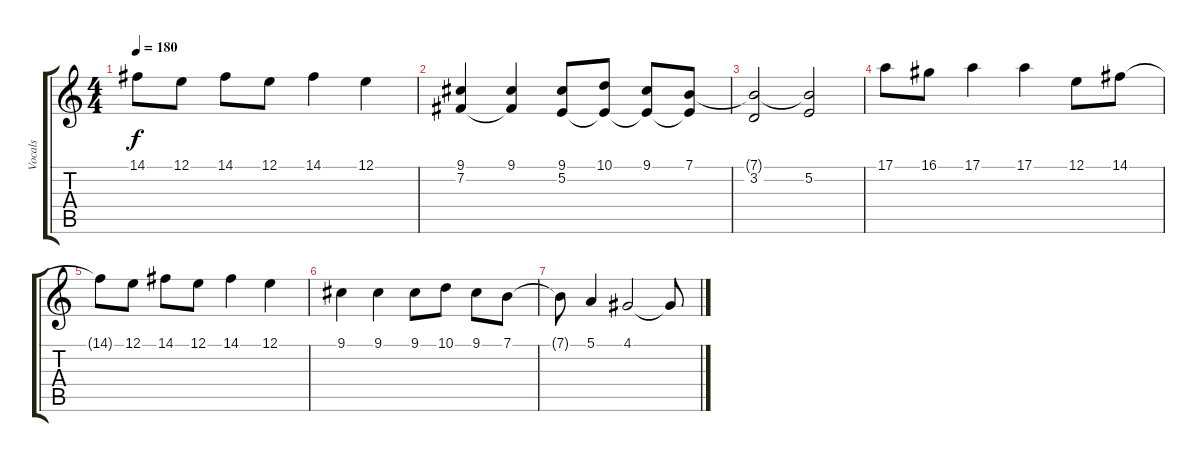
\track ("Vocals" "Vocals") {instrument fx7echoes}
\staff {score tabs}
\tuning (E4 B3 G3 D3 A2 E2) {hide}
\ts (4 4)
\tempo 180
\clef g2
\ks c
14.1{t}.8{dy f} 12.1.8 14.1.8 12.1.8 14.1.4 12.1.4 |
(9.1 7.2).4 (9.1 7.2{t}).4 (9.1 5.2).8 (10.1 5.2{t}).8 (9.1 5.2{t}).8 (7.1 5.2{t}).8 |
(7.1{t} 3.2).2 (7.1{t} 5.2).2 |
17.1.8 16.1.8 17.1.4 17.1.4 12.1.8 14.1.8 |
14.1{t}.8 12.1.8 14.1.8 12.1.8 14.1.4 12.1.4 |
9.1.4 9.1.4 9.1.8 10.1.8 9.1.8 7.1.8 |
7.1{t}.8 5.1.4 4.1.2 4.1{t}.8
